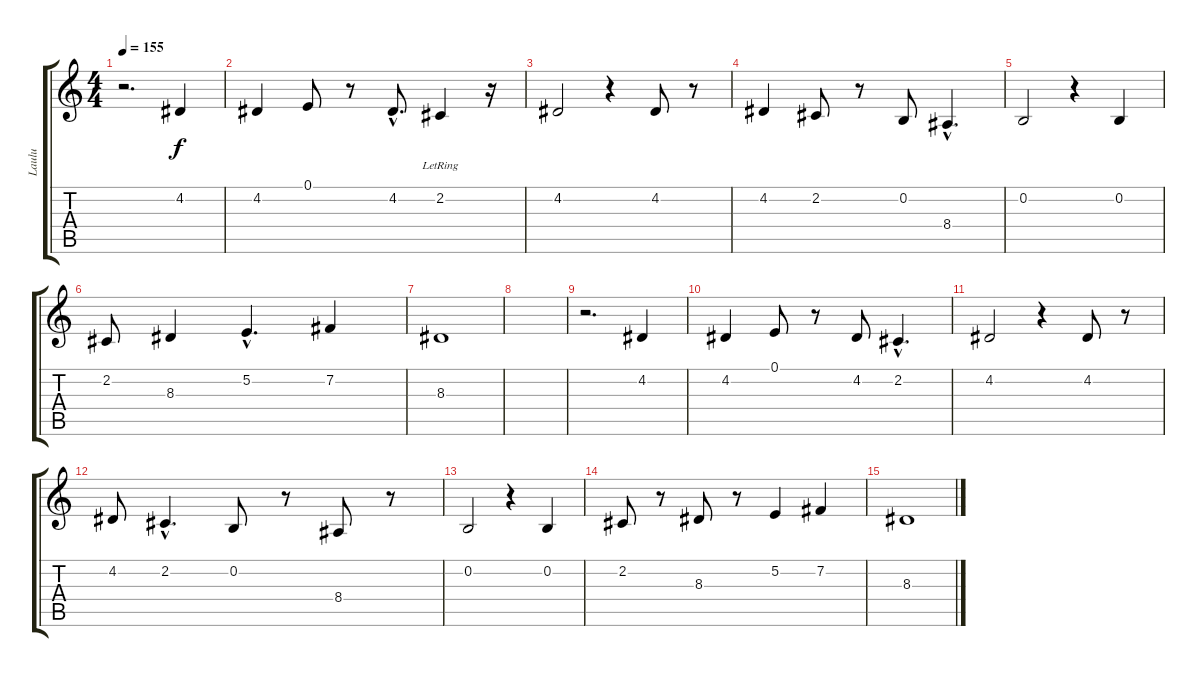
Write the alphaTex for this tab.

\track ("Laulu" "Laulu") {instrument accordion}
\staff {score tabs}
\tuning (E4 B3 G3 D3 A2 E2) {hide}
\ts (4 4)
\tempo 155
\clef g2
\ks c
r.2{d dy f} 4.2.4 |
4.2.4 0.1.8 r.8 4.2{hac}.8{d} 2.2{lr}.4 r.16 |
4.2.2 r.4 4.2.8 r.8 |
4.2.4 2.2.8 r.8 0.2.8 8.4{hac}.4{d} |
0.2.2 r.4 0.2.4 |
2.2.8 8.3.4 5.2{hac}.4{d} 7.2.4 |
8.3.1 |
|
r.2{d} 4.2.4 |
4.2.4 0.1.8 r.8 4.2.8 2.2{hac}.4{d} |
4.2.2 r.4 4.2.8 r.8 |
4.2.8 2.2{hac}.4{d} 0.2.8 r.8 8.4.8 r.8 |
0.2.2 r.4 0.2.4 |
2.2.8 r.8 8.3.8 r.8 5.2.4 7.2.4 |
8.3.1
